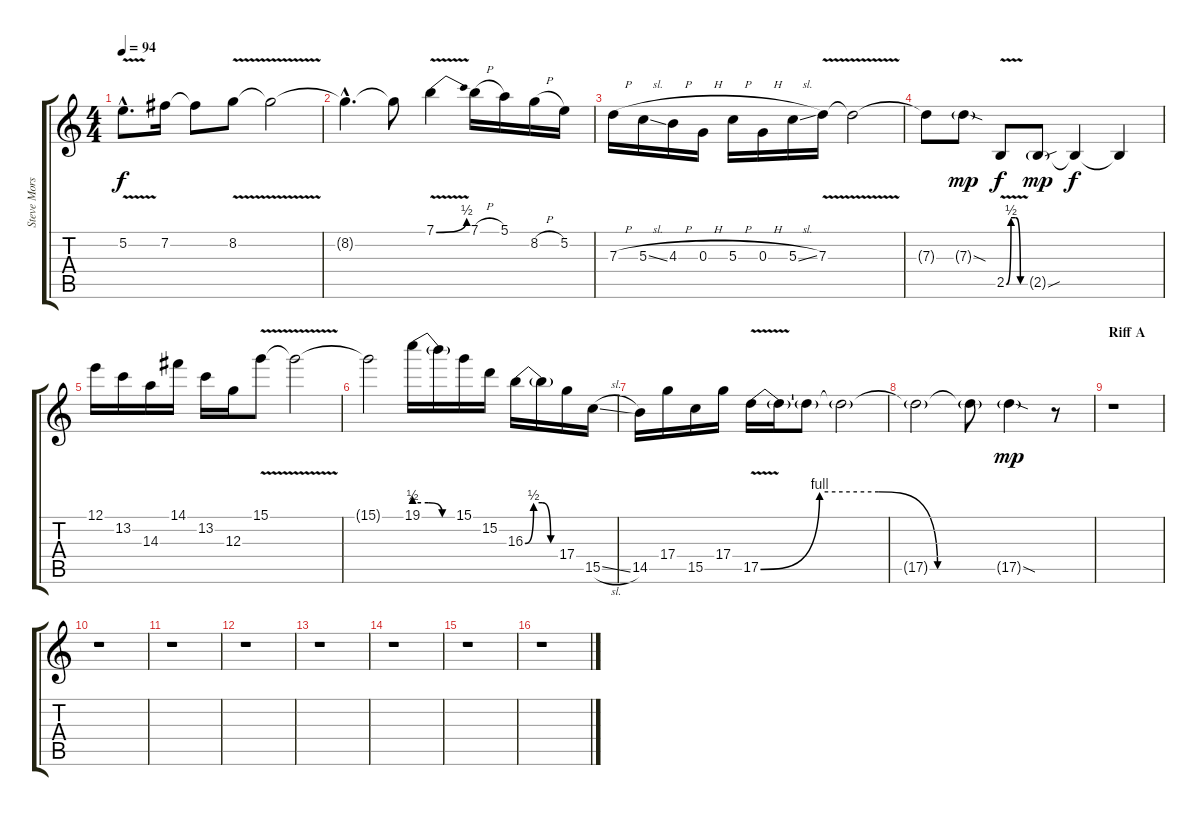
\track ("Steve Morse Guitar II" "Steve Mors") {instrument overdrivenguitar}
\staff {score tabs}
\tuning (E4 B3 G3 D3 A2 E2) {hide}
\ts (4 4)
\tempo 94
\clef g2
\ks c
5.2{v hac}.8{d dy f} 7.2.16 7.2{t}.8 8.2{v}.8 8.2{t}.2 |
8.2{hac t}.4{d} 8.2{t}.8 7.1{be (bend 0 0 60 2) v}.4 7.1{h}.16 5.1.16 8.2{h}.16 5.2.16 |
7.3{h}.16 5.3{sl}.16 4.3{h}.16 0.3{h}.16 5.3{h}.16 0.3{h}.16 5.3{sl}.16 7.3{v}.16 7.3{t}.2 |
7.3{t}.8 7.3{sod g}.8{dy mp} 2.5{be (custom 0 0 15 2 30 2 45 0 60 0) v}.8{dy f} 2.5{sou g}.8{dy mp} 2.5{t}.4{dy f} 2.5{t}.4 |
12.1.16 13.2.16 14.3.16 14.1.16 13.2.16 12.3.16 15.1{v}.8 15.1{t}.2 |
15.1{t}.2 19.1{be (custom 0 2 20 2 40 0 60 0)}.16 19.1{t}.16 15.1.16 15.2.16 16.3{be (custom 0 0 15 2 30 2 45 0 60 0)}.16 16.3{t}.16 17.4.16 15.5{sl}.16 |
14.5.16 17.4.16 15.5.16 17.4.16 17.5{be (custom 0 0 15 4 30 4 45 0 60 0) v}.16 17.5{t}.16 17.5{t}.8 17.5{t}.2 |
17.5{t}.2 17.5{t}.8 17.5{sod g}.4{dy mp} r.8 |
\section ("" "Riff A")
r.1 |
r.1 |
r.1 |
r.1 |
r.1 |
r.1 |
r.1 |
r.1
